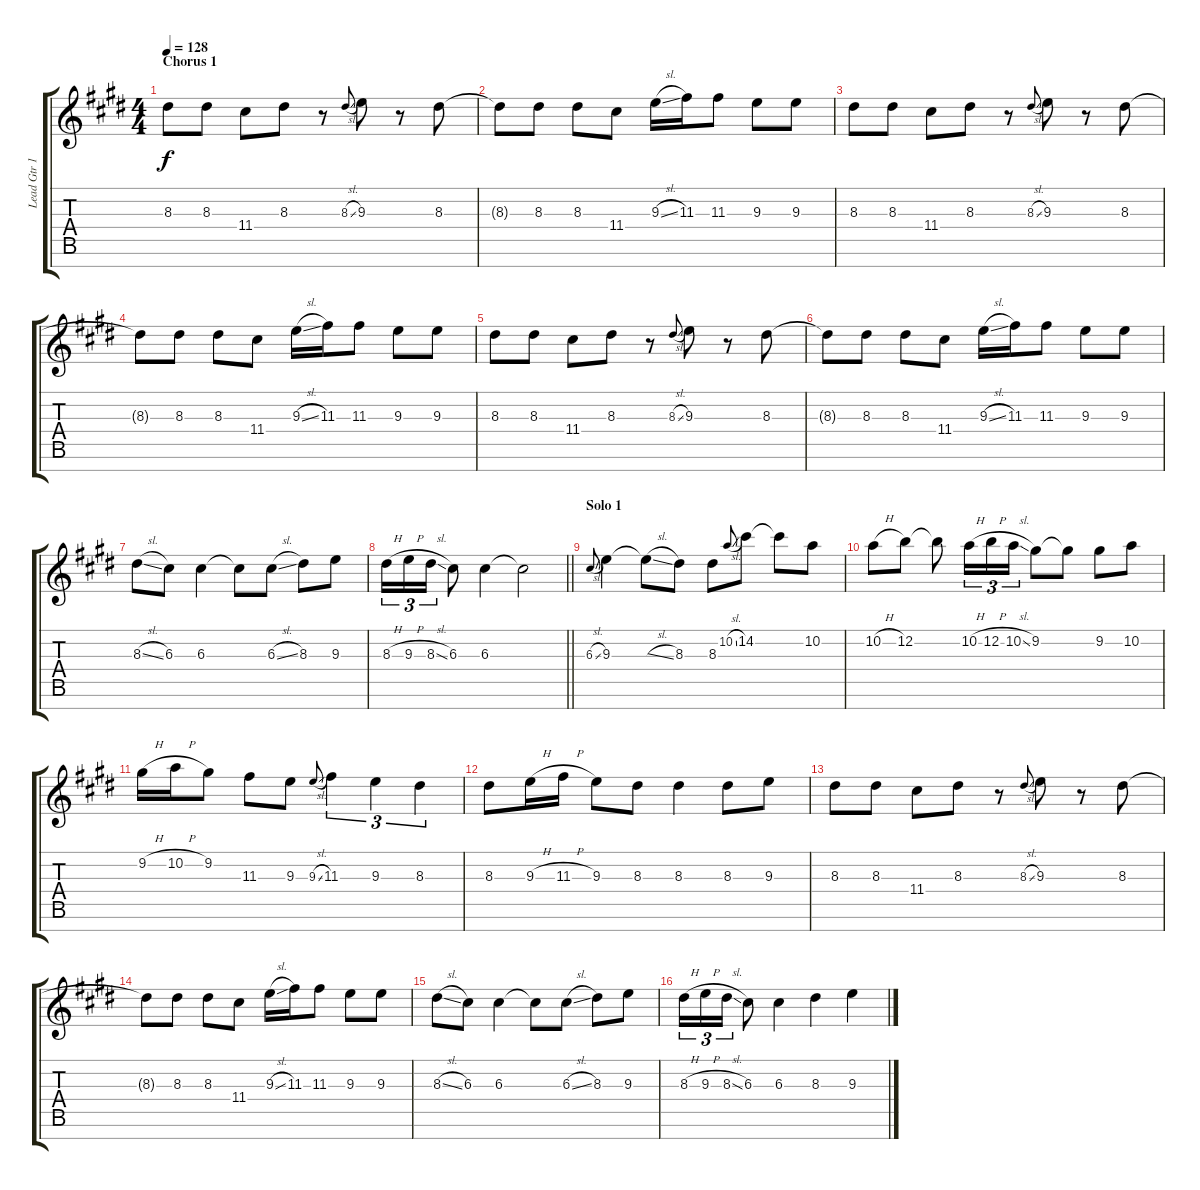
\track ("Lead Gtr 1" "Lead Gtr 1") {instrument distortionguitar}
\staff {score tabs}
\tuning (E4 B3 G3 D3 A2 E2 B1) {hide}
\ts (4 4)
\section ("" "Chorus 1")
\tempo 128
\clef g2
\ks c#minor
8.3.8{dy f} 8.3.8 11.4.8 8.3.8 r.8 8.3{sl}.8{gr onbeat} 9.3.8 r.8 8.3.8 |
8.3{t}.8 8.3.8 8.3.8 11.4.8 9.3{sl}.16 11.3.16 11.3.8 9.3.8 9.3.8 |
8.3.8 8.3.8 11.4.8 8.3.8 r.8 8.3{sl}.8{gr onbeat} 9.3.8 r.8 8.3.8 |
8.3{t}.8 8.3.8 8.3.8 11.4.8 9.3{sl}.16 11.3.16 11.3.8 9.3.8 9.3.8 |
8.3.8 8.3.8 11.4.8 8.3.8 r.8 8.3{sl}.8{gr onbeat} 9.3.8 r.8 8.3.8 |
8.3{t}.8 8.3.8 8.3.8 11.4.8 9.3{sl}.16 11.3.16 11.3.8 9.3.8 9.3.8 |
8.3{sl}.8 6.3.8 6.3.4 6.3{t}.8 6.3{sl}.8 8.3.8 9.3.8 |
\barLineRight lightlight
8.3{h}.16{tu (3 2)} 9.3{h}.16{tu (3 2)} 8.3{sl}.16{tu (3 2)} 6.3.8 6.3.4 6.3{t}.2 |
\section ("" "Solo 1")
6.3{sl}.8{gr onbeat} 9.3.4 9.3{sl t}.8 8.3.8 8.3.8 10.2{sl}.8{gr onbeat} 14.2.8 14.2{t}.8 10.2.8 |
10.2{h}.8 12.2.8 12.2{t}.8 10.2{h}.16{tu (3 2)} 12.2{h}.16{tu (3 2)} 10.2{sl}.16{tu (3 2)} 9.2.8 9.2{t}.8 9.2.8 10.2.8 |
9.2{h}.16 10.2{h}.16 9.2.8 11.3.8 9.3.8 9.3{sl}.8{gr onbeat} 11.3.4{tu (3 2)} 9.3.4{tu (3 2)} 8.3.4{tu (3 2)} |
8.3.8 9.3{h}.16 11.3{h}.16 9.3.8 8.3.8 8.3.4 8.3.8 9.3.8 |
8.3.8 8.3.8 11.4.8 8.3.8 r.8 8.3{sl}.8{gr onbeat} 9.3.8 r.8 8.3.8 |
8.3{t}.8 8.3.8 8.3.8 11.4.8 9.3{sl}.16 11.3.16 11.3.8 9.3.8 9.3.8 |
8.3{sl}.8 6.3.8 6.3.4 6.3{t}.8 6.3{sl}.8 8.3.8 9.3.8 |
8.3{h}.16{tu (3 2)} 9.3{h}.16{tu (3 2)} 8.3{sl}.16{tu (3 2)} 6.3.8 6.3.4 8.3.4 9.3.4
